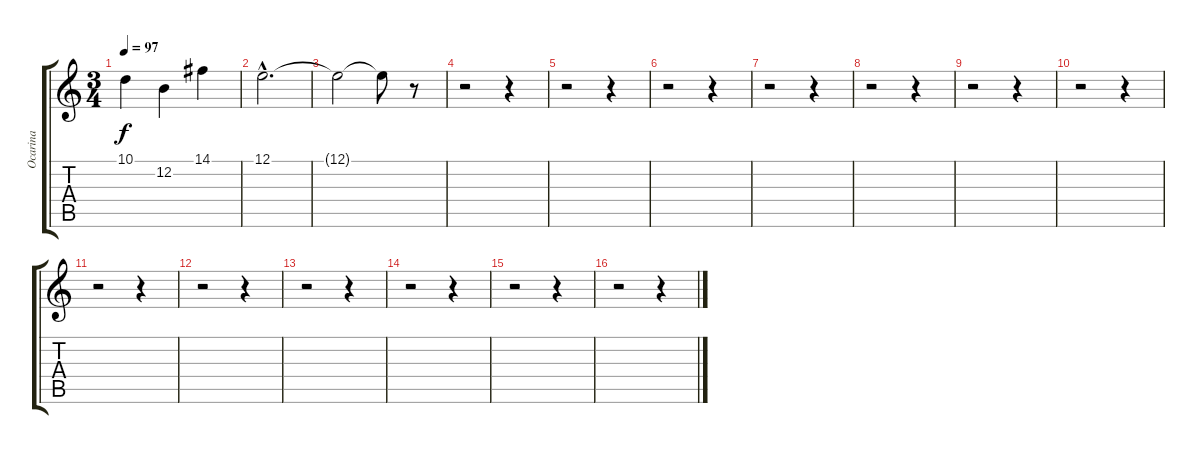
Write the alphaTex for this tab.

\track ("Ocarina" "Ocarina") {instrument ocarina}
\staff {score tabs}
\tuning (E4 B3 G3 D3 A2 E2) {hide}
\ts (3 4)
\tempo 97
\clef g2
\ks c
10.1.4{dy f} 12.2.4 14.1.4 |
12.1{hac}.2{d} |
12.1{t}.2 12.1{t}.8 r.8 |
r.2 r.4 |
r.2 r.4 |
r.2 r.4 |
r.2 r.4 |
r.2 r.4 |
r.2 r.4 |
r.2 r.4 |
r.2 r.4 |
r.2 r.4 |
r.2 r.4 |
r.2 r.4 |
r.2 r.4 |
r.2 r.4
